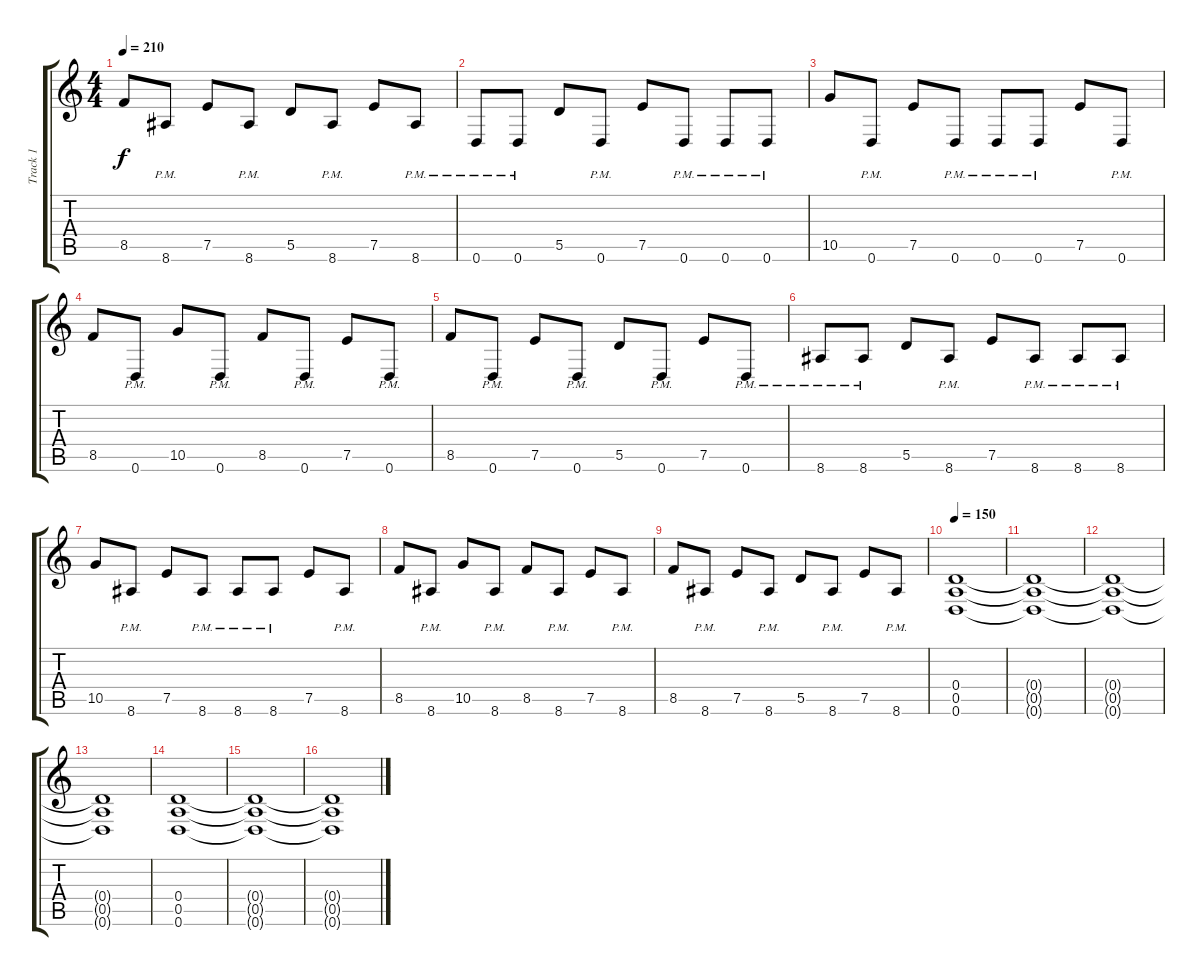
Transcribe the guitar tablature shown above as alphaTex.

\track ("Track 1" "Track 1") {instrument distortionguitar}
\staff {score tabs}
\tuning (E4 B3 G3 D3 A2 D2) {hide}
\ts (4 4)
\tempo 210
\clef g2
\ks c
8.5.8{dy f} 8.6{pm}.8 7.5.8 8.6{pm}.8 5.5.8 8.6{pm}.8 7.5.8 8.6{pm}.8 |
0.6{pm}.8{instrument distortionguitar} 0.6{pm}.8 5.5.8 0.6{pm}.8 7.5.8 0.6{pm}.8 0.6{pm}.8 0.6{pm}.8 |
10.5.8 0.6{pm}.8 7.5.8 0.6{pm}.8 0.6{pm}.8 0.6{pm}.8 7.5.8 0.6{pm}.8 |
8.5.8 0.6{pm}.8 10.5.8 0.6{pm}.8 8.5.8 0.6{pm}.8 7.5.8 0.6{pm}.8 |
8.5.8 0.6{pm}.8 7.5.8 0.6{pm}.8 5.5.8 0.6{pm}.8 7.5.8 0.6{pm}.8 |
8.6{pm}.8 8.6{pm}.8 5.5.8 8.6{pm}.8 7.5.8 8.6{pm}.8 8.6{pm}.8 8.6{pm}.8 |
10.5.8 8.6{pm}.8 7.5.8 8.6{pm}.8 8.6{pm}.8 8.6{pm}.8 7.5.8 8.6{pm}.8 |
8.5.8 8.6{pm}.8 10.5.8 8.6{pm}.8 8.5.8 8.6{pm}.8 7.5.8 8.6{pm}.8 |
8.5.8 8.6{pm}.8 7.5.8 8.6{pm}.8 5.5.8 8.6{pm}.8 7.5.8 8.6{pm}.8 |
\tempo 150
(0.4 0.5 0.6).1 |
(0.4{t} 0.5{t} 0.6{t}).1 |
(0.4{t} 0.5{t} 0.6{t}).1 |
(0.4{t} 0.5{t} 0.6{t}).1 |
(0.4 0.5 0.6).1 |
(0.4{t} 0.5{t} 0.6{t}).1 |
(0.4{t} 0.5{t} 0.6{t}).1
